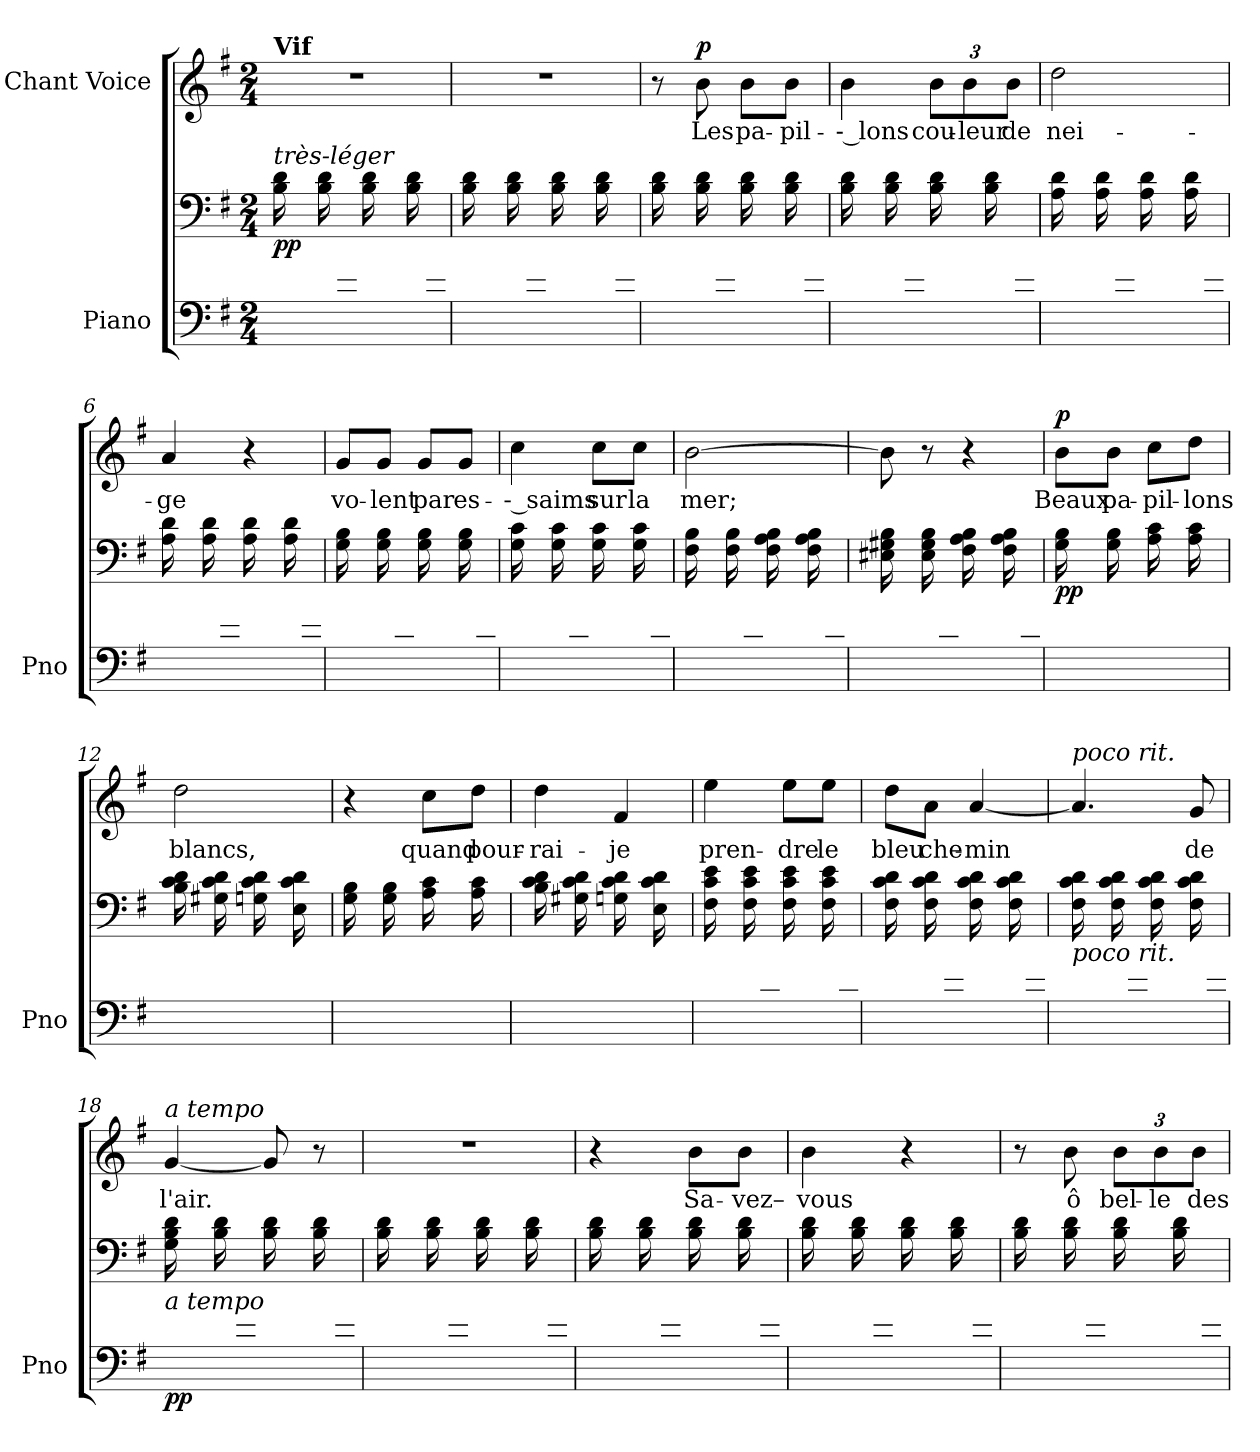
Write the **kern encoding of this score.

**kern	**kern	**dynam	**kern	**text	**dynam
*part2	*part2	*part2	*part1	*part1	*part1
*staff3	*staff2	*staff2/3	*staff1	*staff1	*staff1
*I"Piano	*	*	*I"Chant Voice	*	*
*I'Pno	*	*	*	*	*
*clefF4	*clefF4	*	*clefG2	*	*
*k[f#]	*k[f#]	*	*k[f#]	*	*
*M2/4	*M2/4	*	*M2/4	*	*
=1	=1	=1	=1	=1	=1
*^	*	*	*	*	*
!	!	!	!	!LO:TX:a:B:t=Vif	!	!
!	!	!LO:TX:i:t=très-léger	!	!	!	!
!	!	!	!LO:DY:b	!	!	!
16ryy	4ryy	16B\ 16d\LL	pp	2r	.	.
16G/	.	16ryy	.	.	.	.
16ryy	.	16B\ 16d\	.	.	.	.
16e/JJ	.	16ryy	.	.	.	.
16ryy	4ryy	16B\ 16d\LL	.	.	.	.
16G/	.	16ryy	.	.	.	.
16ryy	.	16B\ 16d\	.	.	.	.
16e/JJ	.	16ryy	.	.	.	.
=2	=2	=2	=2	=2	=2	=2
16ryy	4ryy	16B\ 16d\LL	.	2r	.	.
16G/	.	16ryy	.	.	.	.
16ryy	.	16B\ 16d\	.	.	.	.
16e/JJ	.	16ryy	.	.	.	.
16ryy	4ryy	16B\ 16d\LL	.	.	.	.
16G/	.	16ryy	.	.	.	.
16ryy	.	16B\ 16d\	.	.	.	.
16e/JJ	.	16ryy	.	.	.	.
=3	=3	=3	=3	=3	=3	=3
16ryy	4ryy	16B\ 16d\LL	.	8r	.	.
16G/	.	16ryy	.	.	.	.
!	!	!	!	!	!	!LO:DY:a
16ryy	.	16B\ 16d\	.	8b\	Les	p
16e/JJ	.	16ryy	.	.	.	.
16ryy	4ryy	16B\ 16d\LL	.	8b\L	pa-	.
16G/	.	16ryy	.	.	.	.
16ryy	.	16B\ 16d\	.	8b\J	-pil-	.
16e/JJ	.	16ryy	.	.	.	.
=4	=4	=4	=4	=4	=4	=4
16ryy	4ryy	16B\ 16d\LL	.	4b\	-- lons	.
16G/	.	16ryy	.	.	.	.
16ryy	.	16B\ 16d\	.	.	.	.
16e/JJ	.	16ryy	.	.	.	.
16ryy	8ryy	16B\ 16d\LL	.	12b\L	cou-	.
16G/	.	16ryy	.	.	.	.
.	.	.	.	12b\	-leur	.
16ryy	16ryy	16B\ 16d\	.	.	.	.
.	.	.	.	12b\J	de	.
16e/JJ	16ryy	16ryy	.	.	.	.
=5	=5	=5	=5	=5	=5	=5
16ryy	2ryy	16A\ 16d\LL	.	2dd\	nei-	.
16F#/	.	16ryy	.	.	.	.
16ryy	.	16A\ 16d\	.	.	.	.
16e/JJ	.	16ryy	.	.	.	.
16ryy	.	16A\ 16d\LL	.	.	.	.
16F#/	.	16ryy	.	.	.	.
16ryy	.	16A\ 16d\	.	.	.	.
16e/JJ	.	16ryy	.	.	.	.
=6	=6	=6	=6	=6	=6	=6
16ryy	4ryy	16A\ 16d\LL	.	4a/	-ge	.
16F#/	.	16ryy	.	.	.	.
16ryy	.	16A\ 16d\	.	.	.	.
16e/JJ	.	16ryy	.	.	.	.
16ryy	8ryy	16A\ 16d\LL	.	4r	.	.
16F#/	.	16ryy	.	.	.	.
16ryy	16ryy	16A\ 16d\	.	.	.	.
16e/JJ	16ryy	16ryy	.	.	.	.
=7	=7	=7	=7	=7	=7	=7
16ryy	2ryy	16G\ 16B\LL	.	8g/L	vo-	.
16E/	.	16ryy	.	.	.	.
16ryy	.	16G\ 16B\	.	8g/J	-lent	.
16c/JJ	.	16ryy	.	.	.	.
16ryy	.	16G\ 16B\LL	.	8g/L	par	.
16E/	.	16ryy	.	.	.	.
16ryy	.	16G\ 16B\	.	8g/J	es-	.
16c/JJ	.	16ryy	.	.	.	.
=8	=8	=8	=8	=8	=8	=8
16ryy	2ryy	16G\ 16c\LL	.	4cc\	-- saims	.
16E/	.	16ryy	.	.	.	.
16ryy	.	16G\ 16c\	.	.	.	.
16d/JJ	.	16ryy	.	.	.	.
16ryy	.	16G\ 16c\LL	.	8cc\L	sur	.
16E/	.	16ryy	.	.	.	.
16ryy	.	16G\ 16c\	.	8cc\J	la	.
16d/JJ	.	16ryy	.	.	.	.
=9	=9	=9	=9	=9	=9	=9
16ryy	2ryy	16F#\ 16B\LL	.	[2b\	mer;	.
16D#X/	.	16ryy	.	.	.	.
16ryy	.	16F#\ 16B\	.	.	.	.
16c/JJ	.	16ryy	.	.	.	.
16ryy	.	16F#\ 16A\ 16B\LL	.	.	.	.
16BB/	.	16ryy	.	.	.	.
16ryy	.	16F#\ 16A\ 16B\	.	.	.	.
16c/JJ	.	16ryy	.	.	.	.
=10	=10	=10	=10	=10	=10	=10
16ryy	2ryy	16E#X\ 16G#X\ 16B\LL	.	8b\]	.	.
16C##X/	.	16ryy	.	.	.	.
16ryy	.	16E#\ 16G#\ 16B\	.	8r	.	.
16cn/JJ	.	16ryy	.	.	.	.
16ryy	.	16F#\ 16A\ 16B\LL	.	4r	.	.
16D#X/	.	16ryy	.	.	.	.
16ryy	.	16F#\ 16A\ 16B\	.	.	.	.
16c/JJ	.	16ryy	.	.	.	.
=11	=11	=11	=11	=11	=11	=11
!	!	!	!LO:DY:b	!	!	!LO:DY:a
16ryy	2ryy	16G\ 16B\LL	pp	8b\L	Beaux	p
16F#/	.	16ryy	.	.	.	.
16ryy	.	16G\ 16B\	.	8b\J	pa-	.
16G#X/JJ	.	16ryy	.	.	.	.
16ryy	.	16A\ 16c\LL	.	8cc\L	-pil-	.
16G#X/	.	16ryy	.	.	.	.
16ryy	.	16A\ 16c\	.	8dd\J	-lons	.
16A#X/JJ	.	16ryy	.	.	.	.
=12	=12	=12	=12	=12	=12	=12
16ryy	2ryy	16B\ 16c\ 16d\LL	.	2dd\	blancs,	.
16An/	.	16ryy	.	.	.	.
16ryy	.	16G#X\ 16c\ 16d\	.	.	.	.
16A/JJ	.	16ryy	.	.	.	.
16ryy	.	16Gn\ 16c\ 16d\LL	.	.	.	.
16F#/	.	16ryy	.	.	.	.
16ryy	.	16E\ 16c\ 16d\	.	.	.	.
16D/JJ	.	16ryy	.	.	.	.
=13	=13	=13	=13	=13	=13	=13
16ryy	2ryy	16G\ 16B\LL	.	4r	.	.
16F#/	.	16ryy	.	.	.	.
16ryy	.	16G\ 16B\	.	.	.	.
16G#X/JJ	.	16ryy	.	.	.	.
16ryy	.	16A\ 16c\LL	.	8cc\L	quand	.
16G#/	.	16ryy	.	.	.	.
16ryy	.	16A\ 16c\	.	8dd\J	pour-	.
16A#X/JJ	.	16ryy	.	.	.	.
=14	=14	=14	=14	=14	=14	=14
16ryy	2ryy	16B\ 16c\ 16d\LL	.	4dd\	-rai-	.
16An/	.	16ryy	.	.	.	.
16ryy	.	16G#X\ 16c\ 16d\	.	.	.	.
16A/JJ	.	16ryy	.	.	.	.
16ryy	.	16Gn\ 16c\ 16d\LL	.	4f#/	-je	.
16F#/	.	16ryy	.	.	.	.
16ryy	.	16E\ 16c\ 16d\	.	.	.	.
16D/JJ	.	16ryy	.	.	.	.
=15	=15	=15	=15	=15	=15	=15
16ryy	2ryy	16F#\ 16c\ 16e\LL	.	4ee\	pren-	.
16D/	.	16ryy	.	.	.	.
16ryy	.	16F#\ 16c\ 16e\	.	.	.	.
16d/JJ	.	16ryy	.	.	.	.
16ryy	.	16F#\ 16c\ 16e\LL	.	8ee\L	-dre	.
16D/	.	16ryy	.	.	.	.
16ryy	.	16F#\ 16c\ 16e\	.	8ee\J	le	.
16d/JJ	.	16ryy	.	.	.	.
=16	=16	=16	=16	=16	=16	=16
16ryy	2ryy	16F#\ 16c\ 16d\LL	.	8dd\L	bleu	.
16D/	.	16ryy	.	.	.	.
16ryy	.	16F#\ 16c\ 16d\	.	8a\J	che-	.
16e/JJ	.	16ryy	.	.	.	.
16ryy	.	16F#\ 16c\ 16d\LL	.	[4a/	-min	.
16D/	.	16ryy	.	.	.	.
16ryy	.	16F#\ 16c\ 16d\	.	.	.	.
16e/JJ	.	16ryy	.	.	.	.
=17	=17	=17	=17	=17	=17	=17
!	!	!	!	!LO:TX:a:i:t=poco rit.	!	!
!LO:TX:i:t=poco rit.	!	!	!	!	!	!
16ryy	2ryy	16F#\ 16c\ 16d\LL	.	4.a/]	.	.
16D/	.	16ryy	.	.	.	.
16ryy	.	16F#\ 16c\ 16d\	.	.	.	.
16e/JJ	.	16ryy	.	.	.	.
16ryy	.	16F#\ 16c\ 16d\LL	.	.	.	.
16D/	.	16ryy	.	.	.	.
16ryy	.	16F#\ 16c\ 16d\	.	8g/	de	.
16e/JJ	.	16ryy	.	.	.	.
=18	=18	=18	=18	=18	=18	=18
!	!	!	!	!LO:TX:a:i:t=a tempo	!	!
!LO:TX:i:t=a tempo	!	!	!	!	!	!
!	!	!	!LO:DY:b=2	!	!	!
16ryy	2ryy	16G\ 16B\ 16d\LL	pp	[4g/	l'air.	.
16G/	.	16ryy	.	.	.	.
16ryy	.	16B\ 16d\	.	.	.	.
16e/JJ	.	16ryy	.	.	.	.
16ryy	.	16B\ 16d\LL	.	8g/]	.	.
16G/	.	16ryy	.	.	.	.
16ryy	.	16B\ 16d\	.	8r	.	.
16e/JJ	.	16ryy	.	.	.	.
=19	=19	=19	=19	=19	=19	=19
16ryy	2ryy	16B\ 16d\LL	.	2r	.	.
16G/	.	16ryy	.	.	.	.
16ryy	.	16B\ 16d\	.	.	.	.
16e/JJ	.	16ryy	.	.	.	.
16ryy	.	16B\ 16d\LL	.	.	.	.
16G/	.	16ryy	.	.	.	.
16ryy	.	16B\ 16d\	.	.	.	.
16e/JJ	.	16ryy	.	.	.	.
=20	=20	=20	=20	=20	=20	=20
16ryy	2ryy	16B\ 16d\LL	.	4r	.	.
16G/	.	16ryy	.	.	.	.
16ryy	.	16B\ 16d\	.	.	.	.
16e/JJ	.	16ryy	.	.	.	.
16ryy	.	16B\ 16d\LL	.	8b\L	Sa-	.
16G/	.	16ryy	.	.	.	.
16ryy	.	16B\ 16d\	.	8b\J	-vez–	.
16e/JJ	.	16ryy	.	.	.	.
=21	=21	=21	=21	=21	=21	=21
16ryy	2ryy	16B\ 16d\LL	.	4b\	vous	.
16G/	.	16ryy	.	.	.	.
16ryy	.	16B\ 16d\	.	.	.	.
16e/JJ	.	16ryy	.	.	.	.
16ryy	.	16B\ 16d\LL	.	4r	.	.
16G/	.	16ryy	.	.	.	.
16ryy	.	16B\ 16d\	.	.	.	.
16e/JJ	.	16ryy	.	.	.	.
=22	=22	=22	=22	=22	=22	=22
16ryy	2ryy	16B\ 16d\LL	.	8r	.	.
16G/	.	16ryy	.	.	.	.
16ryy	.	16B\ 16d\	.	8b\	ô	.
16e/JJ	.	16ryy	.	.	.	.
16ryy	.	16B\ 16d\LL	.	12b\L	bel-	.
16G/	.	16ryy	.	.	.	.
.	.	.	.	12b\	-le	.
16ryy	.	16B\ 16d\	.	.	.	.
.	.	.	.	12b\J	des	.
16e/JJ	.	16ryy	.	.	.	.
*v	*v	*	*	*	*	*
=	=	=	=	=	=
*-	*-	*-	*-	*-	*-
